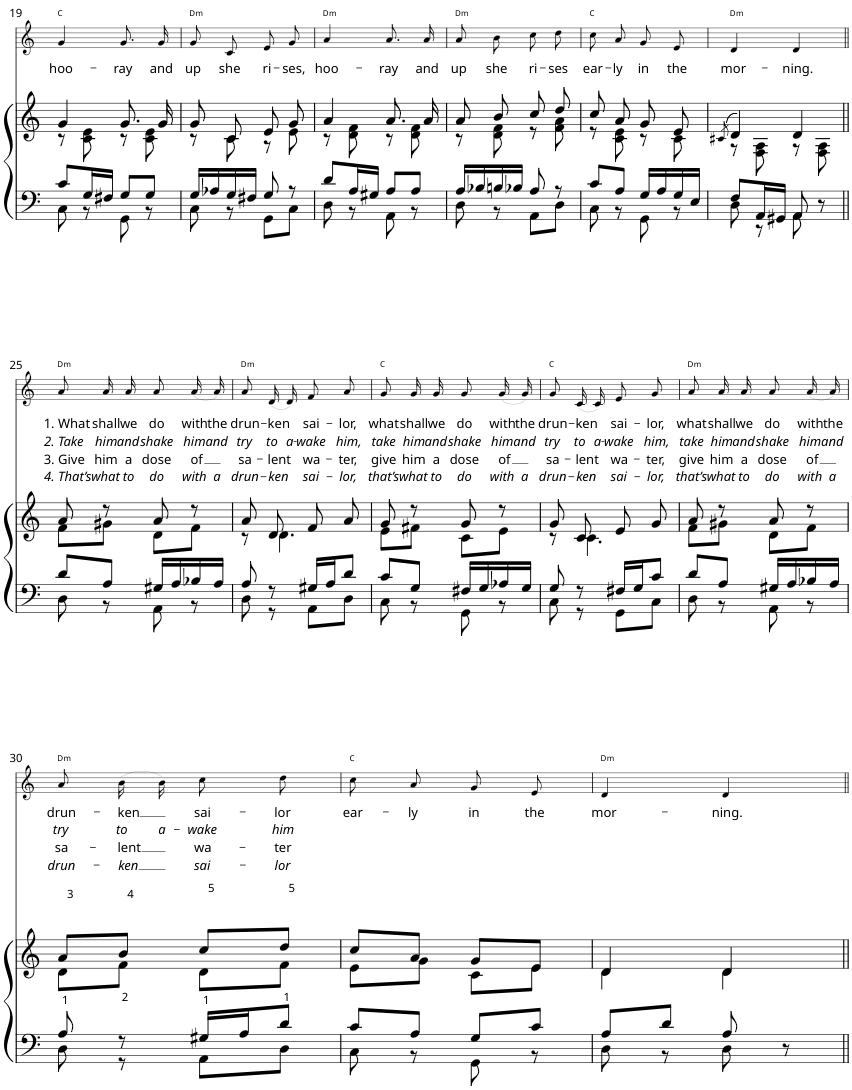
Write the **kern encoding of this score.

**kern	**kern	**kern	**text	**text	**text	**text	**harte
*part2	*part2	*part1	*part1	*part1	*part1	*part1	*part1
*staff3	*staff2	*staff1	*staff1	*staff1	*staff1	*staff1	*
*I"Piano	*	*I"P1	*	*	*	*	*
*I'Pno	*	*	*	*	*	*	*
!!LO:PB:g=z
*clefF4	*clefG2	*clefG2	*	*	*	*	*
*k[]	*k[]	*k[]	*	*	*	*	*
*M2/4	*M2/4	*M2/4	*	*	*	*	*
=19	=19	=19	=19	=19	=19	=19	=19
*^	*^	*	*	*	*	*	*
!	!	!	!	!	!LO:LY:b	!	!	!	!
8c/L	8C\	4g/	8r	4g/	hoo-	.	.	.	C:maj
16G/L	8r	.	8c\ 8e\	.	.	.	.	.	.
16F#X/JJ	.	.	.	.	.	.	.	.	.
!	!	!	!	!	!LO:LY:b	!	!	!	!
8G/L	8GG\	8.g/	8r	8.g/L	-ray	.	.	.	.
8G/J	8r	.	8c\ 8e\	.	.	.	.	.	.
!	!	!	!	!	!LO:LY:b	!	!	!	!
.	.	16g/	.	16g/Jk	and	.	.	.	.
=20	=20	=20	=20	=20	=20	=20	=20	=20	=20
!	!	!	!	!	!LO:LY:b	!	!	!	!LO:H:kt=m
16G/LL	8C\	8g/	8r	8g/L	up	.	.	.	D:min
16A-X/	.	.	.	.	.	.	.	.	.
!	!	!	!	!	!LO:LY:b	!	!	!	!
16G/	8r	8c/	8c\	8c/J	she	.	.	.	.
16F#X/JJ	.	.	.	.	.	.	.	.	.
!	!	!	!	!	!LO:LY:b	!	!	!	!
8G/	8GG\L	8e/	8r	8e/L	ri-	.	.	.	.
!	!	!	!	!	!LO:LY:b	!	!	!	!
8r	8C\J	8g/	8e\	8g/J	-ses,	.	.	.	.
=21	=21	=21	=21	=21	=21	=21	=21	=21	=21
!	!	!	!	!	!LO:LY:b	!	!	!	!LO:H:kt=m
8d/L	8D\	4a/	8r	4a/	hoo-	.	.	.	D:min
16A/L	8r	.	8d\ 8f\	.	.	.	.	.	.
16G#X/JJ	.	.	.	.	.	.	.	.	.
!	!	!	!	!	!LO:LY:b	!	!	!	!
8A/L	8AA\	8.a/	8r	8.a/L	-ray	.	.	.	.
8A/J	8r	.	8d\ 8f\	.	.	.	.	.	.
!	!	!	!	!	!LO:LY:b	!	!	!	!
.	.	16a/	.	16a/Jk	and	.	.	.	.
=22	=22	=22	=22	=22	=22	=22	=22	=22	=22
!	!	!	!	!	!LO:LY:b	!	!	!	!LO:H:kt=m
16A/LL	8D\	8a/	8r	8a/L	up	.	.	.	D:min
16B-X/	.	.	.	.	.	.	.	.	.
!	!	!	!	!	!LO:LY:b	!	!	!	!
16Bn/	8r	8b/	8d\ 8f\	8b/J	she	.	.	.	.
16B-X/JJ	.	.	.	.	.	.	.	.	.
!	!	!	!	!	!LO:LY:b	!	!	!	!
8A/	8AA\L	8cc/	8r	8cc\L	ri-	.	.	.	.
!	!	!	!	!	!LO:LY:b	!	!	!	!
8r	8D\J	8dd/	8f\ 8a\	8dd\J	-ses	.	.	.	.
=23	=23	=23	=23	=23	=23	=23	=23	=23	=23
!	!	!	!	!	!LO:LY:b	!	!	!	!
8c/L	8C\	8cc/	8r	8cc\L	ear-	.	.	.	C:maj
!	!	!	!	!	!LO:LY:b	!	!	!	!
8A/J	8r	8a/	8c\ 8e\	8a\J	-ly	.	.	.	.
!	!	!	!	!	!LO:LY:b	!	!	!	!
16G/LL	8GG\	8g/	8r	8g/L	in	.	.	.	.
16A/	.	.	.	.	.	.	.	.	.
!	!	!	!	!	!LO:LY:b	!	!	!	!
16G/	8r	8e/	8c\	8e/J	the	.	.	.	.
16E/JJ	.	.	.	.	.	.	.	.	.
=24	=24	=24	=24	=24	=24	=24	=24	=24	=24
.	.	(8qc#X/	.	.	.	.	.	.	.
!	!	!	!	!	!LO:LY:b	!	!	!	!LO:H:kt=m
8F/L	8D\	4d/)	8r	4d/	mor-	.	.	.	D:min
16AA/L	8r	.	8F\ 8A\	.	.	.	.	.	.
16GG#X/JJ	.	.	.	.	.	.	.	.	.
!	!	!	!	!	!LO:LY:b	!	!	!	!
8AA/	8AA\	4d/	8r	4d/	-ning.	.	.	.	.
8r	8ryy	.	8F\ 8A\	.	.	.	.	.	.
!!LO:LB:g=z
=25||	=25||	=25||	=25||	=25||	=25||	=25||	=25||	=25||	=25||
!	!	!	!	!	!LO:LY:b	!LO:LY:b	!LO:LY:b	!LO:LY:b	!LO:H:kt=m
8d/L	8D\	8a/	8f\L	8a/L	1. What	2. Take	3. Give	4. That’s	D:min
!	!	!	!	!	!LO:LY:b	!LO:LY:b	!LO:LY:b	!LO:LY:b	!
8A/J	8r	8r	8g#X\J	16a/L	shall	him	him	what	.
!	!	!	!	!	!LO:LY:b	!LO:LY:b	!LO:LY:b	!LO:LY:b	!
.	.	.	.	16a/JJ	we	and	a	to	.
!	!	!	!	!	!LO:LY:b	!LO:LY:b	!LO:LY:b	!LO:LY:b	!
16G#X/LL	8AA\	8a/	8d\L	8a/L	do	shake	dose	do	.
16A/	.	.	.	.	.	.	.	.	.
!	!	!	!	!	!LO:LY:b	!LO:LY:b	!LO:LY:b	!LO:LY:b	!
16B-X/	8r	8r	8f\J	(16a/L	with	him	of	with	.
!	!	!	!	!	!LO:LY:b	!LO:LY:b	!	!LO:LY:b	!
16A/JJ	.	.	.	16a/JJ)	the	and	.	a	.
=26	=26	=26	=26	=26	=26	=26	=26	=26	=26
!	!	!	!	!	!LO:LY:b	!LO:LY:b	!LO:LY:b	!LO:LY:b	!LO:H:kt=m
8A/	8D\	8a/	8r	8a/L	drun-	try	sa-	drun-	D:min
!	!	!	!	!	!LO:LY:b	!LO:LY:b	!LO:LY:b	!LO:LY:b	!
8r	8r	8d/	4.d\	(16d/L	-ken	to	-lent	-ken	.
!	!	!	!	!	!	!LO:LY:b	!	!	!
.	.	.	.	16d/JJ)	.	a-	.	.	.
!	!	!	!	!	!LO:LY:b	!LO:LY:b	!LO:LY:b	!LO:LY:b	!
16G#X/LL	8AA\L	8f/	.	8f/L	sai-	-wake	wa-	sai-	.
16A/J	.	.	.	.	.	.	.	.	.
!	!	!	!	!	!LO:LY:b	!LO:LY:b	!LO:LY:b	!LO:LY:b	!
8d/J	8D\J	8a/	.	8a/J	-lor,	him,	-ter,	-lor,	.
=27	=27	=27	=27	=27	=27	=27	=27	=27	=27
!	!	!	!	!	!LO:LY:b	!LO:LY:b	!LO:LY:b	!LO:LY:b	!
8c/L	8C\	8g/	8e\L	8g/L	what	take	give	that’s	C:maj
!	!	!	!	!	!LO:LY:b	!LO:LY:b	!LO:LY:b	!LO:LY:b	!
8G/J	8r	8r	8f#X\J	16g/L	shall	him	him	what	.
!	!	!	!	!	!LO:LY:b	!LO:LY:b	!LO:LY:b	!LO:LY:b	!
.	.	.	.	16g/JJ	we	and	a	to	.
!	!	!	!	!	!LO:LY:b	!LO:LY:b	!LO:LY:b	!LO:LY:b	!
16F#X/LL	8GG\	8g/	8c\L	8g/L	do	shake	dose	do	.
16G/	.	.	.	.	.	.	.	.	.
!	!	!	!	!	!LO:LY:b	!LO:LY:b	!LO:LY:b	!LO:LY:b	!
16A-X/	8r	8r	8e\J	(16g/L	with	him	of	with	.
!	!	!	!	!	!LO:LY:b	!LO:LY:b	!	!LO:LY:b	!
16G/JJ	.	.	.	16g/JJ)	the	and	.	a	.
=28	=28	=28	=28	=28	=28	=28	=28	=28	=28
!	!	!	!	!	!LO:LY:b	!LO:LY:b	!LO:LY:b	!LO:LY:b	!
8G/	8C\	8g/	8r	8g/L	drun-	try	sa-	drun-	C:maj
!	!	!	!	!	!LO:LY:b	!LO:LY:b	!LO:LY:b	!LO:LY:b	!
8r	8r	8c/	4.c\	(16c/L	-ken	to	-lent	-ken	.
!	!	!	!	!	!	!LO:LY:b	!	!	!
.	.	.	.	16c/JJ)	.	a-	.	.	.
!	!	!	!	!	!LO:LY:b	!LO:LY:b	!LO:LY:b	!LO:LY:b	!
16F#X/LL	8GG\L	8e/	.	8e/L	sai-	-wake	wa-	sai-	.
16G/J	.	.	.	.	.	.	.	.	.
!	!	!	!	!	!LO:LY:b	!LO:LY:b	!LO:LY:b	!LO:LY:b	!
8c/J	8C\J	8g/	.	8g/J	-lor,	him,	-ter,	-lor,	.
=29	=29	=29	=29	=29	=29	=29	=29	=29	=29
!	!	!	!	!	!LO:LY:b	!LO:LY:b	!LO:LY:b	!LO:LY:b	!LO:H:kt=m
8d/L	8D\	8a/	8f\L	8a/L	what	take	give	that’s	D:min
!	!	!	!	!	!LO:LY:b	!LO:LY:b	!LO:LY:b	!LO:LY:b	!
8A/J	8r	8r	8g#X\J	16a/L	shall	him	him	what	.
!	!	!	!	!	!LO:LY:b	!LO:LY:b	!LO:LY:b	!LO:LY:b	!
.	.	.	.	16a/JJ	we	and	a	to	.
!	!	!	!	!	!LO:LY:b	!LO:LY:b	!LO:LY:b	!LO:LY:b	!
16G#X/LL	8AA\	8a/	8d\L	8a/L	do	shake	dose	do	.
16A/	.	.	.	.	.	.	.	.	.
!	!	!	!	!	!LO:LY:b	!LO:LY:b	!LO:LY:b	!LO:LY:b	!
16B-X/	8r	8r	8f\J	(16a/L	with	him	of	with	.
!	!	!	!	!	!LO:LY:b	!LO:LY:b	!	!LO:LY:b	!
16A/JJ	.	.	.	16a/JJ)	the	and	.	a	.
!!LO:LB:g=z
=30	=30	=30	=30	=30	=30	=30	=30	=30	=30
!	!	!	!	!	!LO:LY:b	!LO:LY:b	!LO:LY:b	!LO:LY:b	!LO:H:kt=m
8A/	8D\	8a/L	8d<\L	8a/L	drun-	try	sa-	drun-	D:min
!	!	!	!	!	!LO:LY:b	!LO:LY:b	!LO:LY:b	!LO:LY:b	!
8r	8r	8b/J	8f<\J	(16b/L	-ken	to	-lent	-ken	.
!	!	!	!	!	!	!LO:LY:b	!	!	!
.	.	.	.	16b/JJ)	.	a-	.	.	.
!	!	!	!	!	!LO:LY:b	!LO:LY:b	!LO:LY:b	!LO:LY:b	!
16G#X/LL	8AA\L	8cc/L	8d<\L	8cc\L	sai-	-wake	wa-	sai-	.
16A/J	.	.	.	.	.	.	.	.	.
!	!	!	!	!	!LO:LY:b	!LO:LY:b	!LO:LY:b	!LO:LY:b	!
8d/J	8D\J	8dd/J	8f<\J	8dd\J	-lor	him	-ter	-lor	.
=31	=31	=31	=31	=31	=31	=31	=31	=31	=31
!	!	!	!	!	!LO:LY:b	!	!	!	!
8c/L	8C\	8cc/L	8e\L	8cc\L	ear-	.	.	.	C:maj
!	!	!	!	!	!LO:LY:b	!	!	!	!
8A/J	8r	8a/J	8g\J	8a\J	-ly	.	.	.	.
!	!	!	!	!	!LO:LY:b	!	!	!	!
8G/L	8GG\	8g/L	8c\L	8g/L	in	.	.	.	.
!	!	!	!	!	!LO:LY:b	!	!	!	!
8c/J	8r	8e/J	8e\J	8e/J	the	.	.	.	.
=32	=32	=32	=32	=32	=32	=32	=32	=32	=32
!	!	!	!	!	!LO:LY:b	!	!	!	!LO:H:kt=m
8A/L	8D\	4d/	4d\	4d/	mor-	.	.	.	D:min
8d/J	8r	.	.	.	.	.	.	.	.
!	!	!	!	!	!LO:LY:b	!	!	!	!
8A/	8D\	4d/	4d\	4d/	-ning.	.	.	.	.
8r	8ryy	.	.	.	.	.	.	.	.
*v	*v	*	*	*	*	*	*	*	*
*	*v	*v	*	*	*	*	*	*
=||	=||	=||	=||	=||	=||	=||	=||
*-	*-	*-	*-	*-	*-	*-	*-
